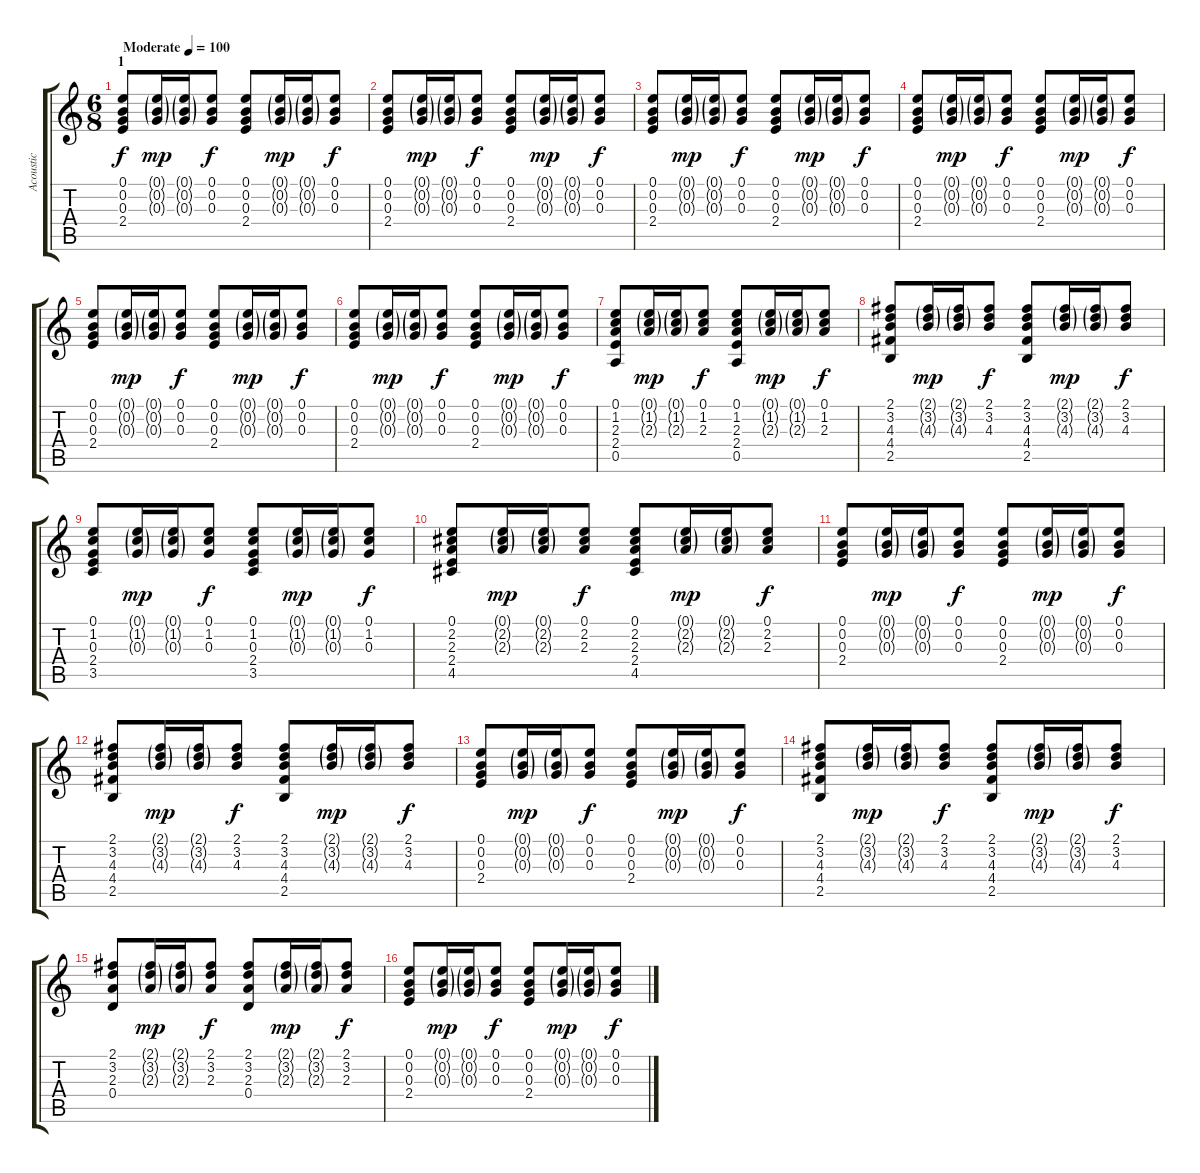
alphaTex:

\track ("Acoustic" "Acoustic") {instrument acousticguitarsteel}
\staff {score tabs}
\tuning (E4 B3 G3 D3 A2 E2) {hide}
\ts (6 8)
\section ("" "1")
\tempo (100 "Moderate")
\clef g2
\ks c
(0.1 0.2 0.3 2.4).8{dy f instrument acousticguitarsteel} (0.1{g} 0.2{g} 0.3{g}).16{dy mp} (0.1{g} 0.2{g} 0.3{g}).16 (0.1 0.2 0.3).8{dy f} (0.1 0.2 0.3 2.4).8 (0.1{g} 0.2{g} 0.3{g}).16{dy mp} (0.1{g} 0.2{g} 0.3{g}).16 (0.1 0.2 0.3).8{dy f} |
(0.1 0.2 0.3 2.4).8 (0.1{g} 0.2{g} 0.3{g}).16{dy mp} (0.1{g} 0.2{g} 0.3{g}).16 (0.1 0.2 0.3).8{dy f} (0.1 0.2 0.3 2.4).8 (0.1{g} 0.2{g} 0.3{g}).16{dy mp} (0.1{g} 0.2{g} 0.3{g}).16 (0.1 0.2 0.3).8{dy f} |
(0.1 0.2 0.3 2.4).8 (0.1{g} 0.2{g} 0.3{g}).16{dy mp} (0.1{g} 0.2{g} 0.3{g}).16 (0.1 0.2 0.3).8{dy f} (0.1 0.2 0.3 2.4).8 (0.1{g} 0.2{g} 0.3{g}).16{dy mp} (0.1{g} 0.2{g} 0.3{g}).16 (0.1 0.2 0.3).8{dy f} |
(0.1 0.2 0.3 2.4).8 (0.1{g} 0.2{g} 0.3{g}).16{dy mp} (0.1{g} 0.2{g} 0.3{g}).16 (0.1 0.2 0.3).8{dy f} (0.1 0.2 0.3 2.4).8 (0.1{g} 0.2{g} 0.3{g}).16{dy mp} (0.1{g} 0.2{g} 0.3{g}).16 (0.1 0.2 0.3).8{dy f} |
(0.1 0.2 0.3 2.4).8 (0.1{g} 0.2{g} 0.3{g}).16{dy mp} (0.1{g} 0.2{g} 0.3{g}).16 (0.1 0.2 0.3).8{dy f} (0.1 0.2 0.3 2.4).8 (0.1{g} 0.2{g} 0.3{g}).16{dy mp} (0.1{g} 0.2{g} 0.3{g}).16 (0.1 0.2 0.3).8{dy f} |
(0.1 0.2 0.3 2.4).8 (0.1{g} 0.2{g} 0.3{g}).16{dy mp} (0.1{g} 0.2{g} 0.3{g}).16 (0.1 0.2 0.3).8{dy f} (0.1 0.2 0.3 2.4).8 (0.1{g} 0.2{g} 0.3{g}).16{dy mp} (0.1{g} 0.2{g} 0.3{g}).16 (0.1 0.2 0.3).8{dy f} |
(0.1 1.2 2.3 2.4 0.5).8 (0.1{g} 1.2{g} 2.3{g}).16{dy mp} (0.1{g} 1.2{g} 2.3{g}).16 (0.1 1.2 2.3).8{dy f} (0.1 1.2 2.3 2.4 0.5).8 (0.1{g} 1.2{g} 2.3{g}).16{dy mp} (0.1{g} 1.2{g} 2.3{g}).16 (0.1 1.2 2.3).8{dy f} |
(2.1 3.2 4.3 4.4 2.5).8 (2.1{g} 3.2{g} 4.3{g}).16{dy mp} (2.1{g} 3.2{g} 4.3{g}).16 (2.1 3.2 4.3).8{dy f} (2.1 3.2 4.3 4.4 2.5).8 (2.1{g} 3.2{g} 4.3{g}).16{dy mp} (2.1{g} 3.2{g} 4.3{g}).16 (2.1 3.2 4.3).8{dy f} |
(0.1 1.2 0.3 2.4 3.5).8 (0.1{g} 1.2{g} 0.3{g}).16{dy mp} (0.1{g} 1.2{g} 0.3{g}).16 (0.1 1.2 0.3).8{dy f} (0.1 1.2 0.3 2.4 3.5).8 (0.1{g} 1.2{g} 0.3{g}).16{dy mp} (0.1{g} 1.2{g} 0.3{g}).16 (0.1 1.2 0.3).8{dy f} |
(0.1 2.2 2.3 2.4 4.5).8 (0.1{g} 2.2{g} 2.3{g}).16{dy mp} (0.1{g} 2.2{g} 2.3{g}).16 (0.1 2.2 2.3).8{dy f} (0.1 2.2 2.3 2.4 4.5).8 (0.1{g} 2.2{g} 2.3{g}).16{dy mp} (0.1{g} 2.2{g} 2.3{g}).16 (0.1 2.2 2.3).8{dy f} |
(0.1 0.2 0.3 2.4).8 (0.1{g} 0.2{g} 0.3{g}).16{dy mp} (0.1{g} 0.2{g} 0.3{g}).16 (0.1 0.2 0.3).8{dy f} (0.1 0.2 0.3 2.4).8 (0.1{g} 0.2{g} 0.3{g}).16{dy mp} (0.1{g} 0.2{g} 0.3{g}).16 (0.1 0.2 0.3).8{dy f} |
(2.1 3.2 4.3 4.4 2.5).8 (2.1{g} 3.2{g} 4.3{g}).16{dy mp} (2.1{g} 3.2{g} 4.3{g}).16 (2.1 3.2 4.3).8{dy f} (2.1 3.2 4.3 4.4 2.5).8 (2.1{g} 3.2{g} 4.3{g}).16{dy mp} (2.1{g} 3.2{g} 4.3{g}).16 (2.1 3.2 4.3).8{dy f} |
(0.1 0.2 0.3 2.4).8 (0.1{g} 0.2{g} 0.3{g}).16{dy mp} (0.1{g} 0.2{g} 0.3{g}).16 (0.1 0.2 0.3).8{dy f} (0.1 0.2 0.3 2.4).8 (0.1{g} 0.2{g} 0.3{g}).16{dy mp} (0.1{g} 0.2{g} 0.3{g}).16 (0.1 0.2 0.3).8{dy f} |
(2.1 3.2 4.3 4.4 2.5).8 (2.1{g} 3.2{g} 4.3{g}).16{dy mp} (2.1{g} 3.2{g} 4.3{g}).16 (2.1 3.2 4.3).8{dy f} (2.1 3.2 4.3 4.4 2.5).8 (2.1{g} 3.2{g} 4.3{g}).16{dy mp} (2.1{g} 3.2{g} 4.3{g}).16 (2.1 3.2 4.3).8{dy f} |
(2.1 3.2 2.3 0.4).8 (2.1{g} 3.2{g} 2.3{g}).16{dy mp} (2.1{g} 3.2{g} 2.3{g}).16 (2.1 3.2 2.3).8{dy f} (2.1 3.2 2.3 0.4).8 (2.1{g} 3.2{g} 2.3{g}).16{dy mp} (2.1{g} 3.2{g} 2.3{g}).16 (2.1 3.2 2.3).8{dy f} |
(0.1 0.2 0.3 2.4).8 (0.1{g} 0.2{g} 0.3{g}).16{dy mp} (0.1{g} 0.2{g} 0.3{g}).16 (0.1 0.2 0.3).8{dy f} (0.1 0.2 0.3 2.4).8 (0.1{g} 0.2{g} 0.3{g}).16{dy mp} (0.1{g} 0.2{g} 0.3{g}).16 (0.1 0.2 0.3).8{dy f}
